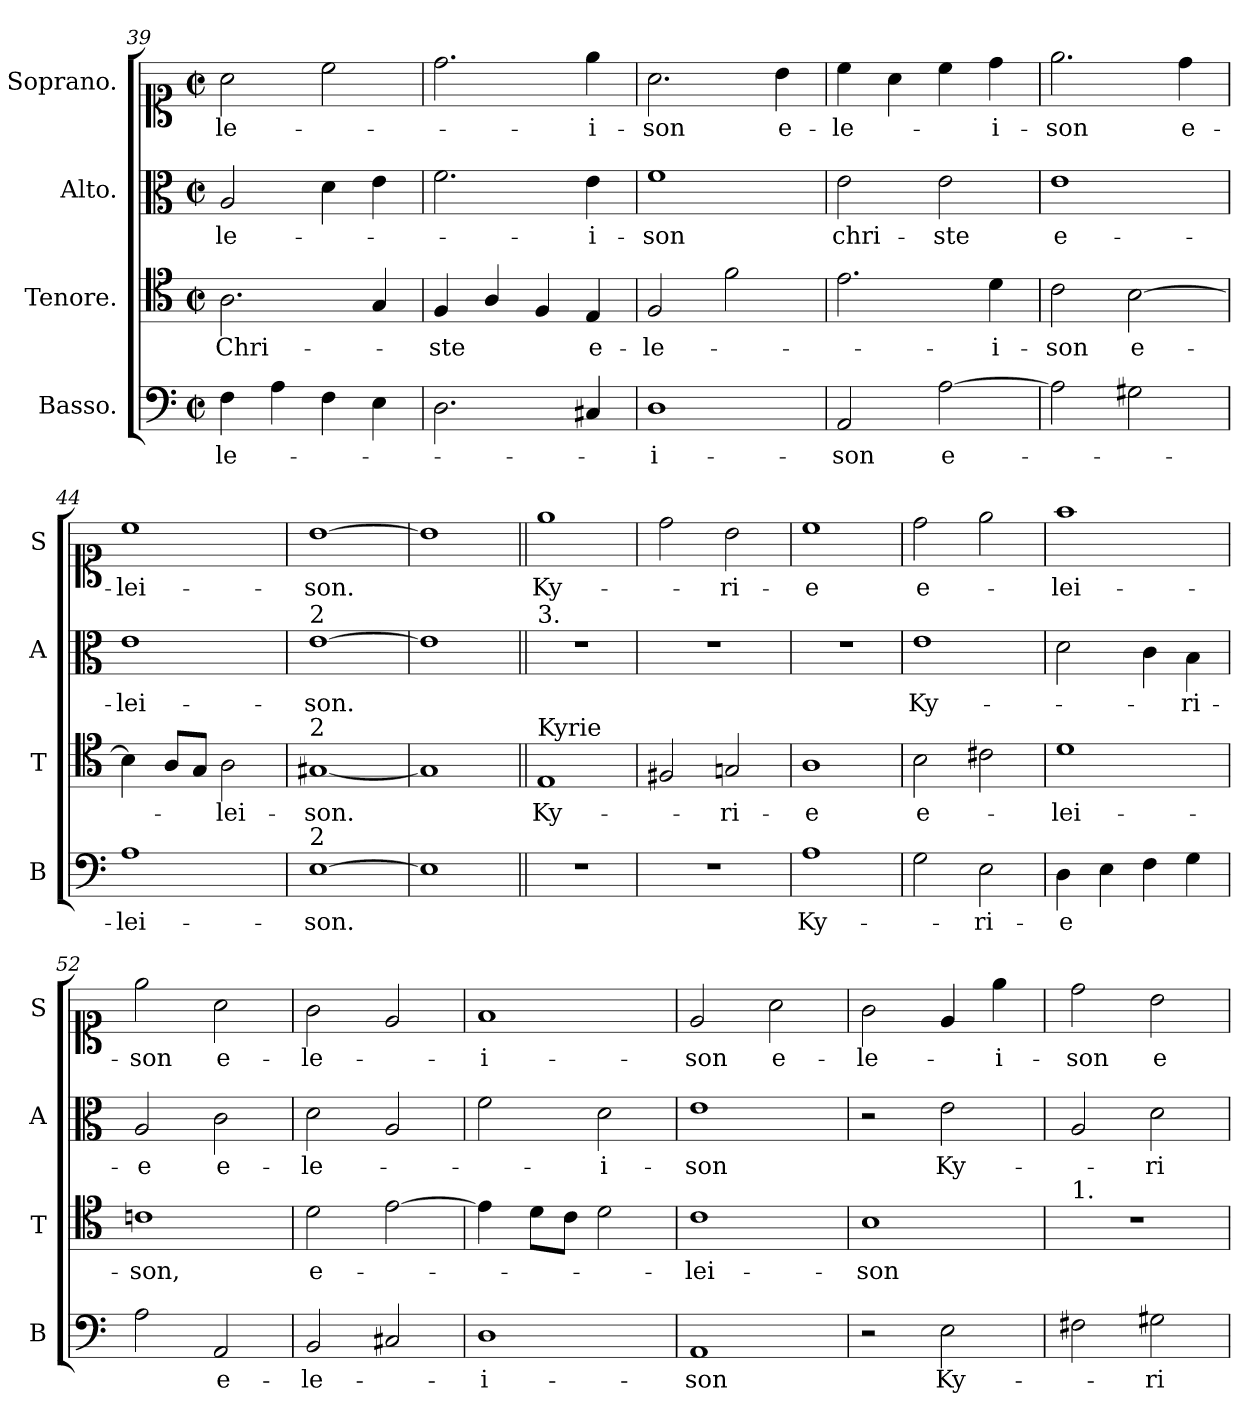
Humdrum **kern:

**kern	**text	**kern	**text	**kern	**text	**kern	**text
*part4	*part4	*part3	*part3	*part2	*part2	*part1	*part1
*staff4	*staff4	*staff3	*staff3	*staff2	*staff2	*staff1	*staff1
*I"Basso.	*	*I"Tenore.	*	*I"Alto.	*	*I"Soprano.	*
*I'B	*	*I'T	*	*I'A	*	*I'S	*
*clefF4	*	*clefC4	*	*clefC3	*	*clefC1	*
*k[]	*	*k[]	*	*k[]	*	*k[]	*
*M2/2	*	*M2/2	*	*M2/2	*	*M2/2	*
*met(c|)	*	*met(c|)	*	*met(c|)	*	*met(c|)	*
=39	=39	=39	=39	=39	=39	=39	=39
4F\	-le-	2.A\	Chri-	2A/	-le-	2a\	-le-
4A\	.	.	.	.	.	.	.
4F\	.	.	.	4d\	.	2cc\	.
4E\	.	4G/	.	4e\	.	.	.
=40	=40	=40	=40	=40	=40	=40	=40
2.D\	.	4F/	-ste	2.f\	.	2.dd\	.
.	.	4A/	.	.	.	.	.
.	.	4F/	.	.	.	.	.
4C#X/	.	4E/	e-	4e\	-i-	4ee\	-i-
=41	=41	=41	=41	=41	=41	=41	=41
1D	-i-	2F/	-le-	1f	-son	2.a\	-son
.	.	2f\	.	.	.	.	.
.	.	.	.	.	.	4b\	e-
=42	=42	=42	=42	=42	=42	=42	=42
2AA/	-son	2.e\	.	2e\	chri-	4cc\	-le-
.	.	.	.	.	.	4a\	.
[2A\	e-	.	.	2e\	-ste	4cc\	.
.	.	4d\	-i-	.	.	4dd\	-i-
=43	=43	=43	=43	=43	=43	=43	=43
2A\]	.	2c\	-son	1e	e-	2.ee\	-son
2G#X\	.	[2B\	e-	.	.	.	.
.	.	.	.	.	.	4dd\	e-
=44	=44	=44	=44	=44	=44	=44	=44
1A	-lei-	4B\]	.	1e	-lei-	1cc	-lei-
.	.	8A/L	.	.	.	.	.
.	.	8G/J	.	.	.	.	.
.	.	2A\	-lei-	.	.	.	.
=45	=45	=45	=45	=45	=45	=45	=45
!	!	!	!	!LO:TX:a:t=2	!	!	!
!	!	!LO:TX:a:t=2	!	!	!	!	!
!LO:TX:a:t=2	!	!	!	!	!	!	!
[1E	-son.	[1G#X	-son.	[1e	-son.	[1b	-son.
=46	=46	=46	=46	=46	=46	=46	=46
1E]	.	1G#]	.	1e]	.	1b]	.
=47||	=47||	=47||	=47||	=47||	=47||	=47||	=47||
!	!	!	!	!LO:TX:a:t=3.	!	!	!
!	!	!LO:TX:a:t=Kyrie	!	!	!	!	!
1r	.	1E	Ky-	1r	.	1ee	Ky-
=48	=48	=48	=48	=48	=48	=48	=48
1r	.	2F#X/	.	1r	.	2dd\	.
.	.	2Gn/	-ri-	.	.	2b\	-ri-
=49	=49	=49	=49	=49	=49	=49	=49
1A	Ky-	1A	-e	1r	.	1cc	-e
=50	=50	=50	=50	=50	=50	=50	=50
2G\	.	2B\	e-	1e	Ky-	2dd\	e-
2E\	-ri-	2c#X\	.	.	.	2ee\	.
=51	=51	=51	=51	=51	=51	=51	=51
4D\	-e	1d	-lei-	2d\	.	1ff	-lei-
4E\	.	.	.	.	.	.	.
4F\	.	.	.	4c\	.	.	.
4G\	.	.	.	4B\	-ri-	.	.
=52	=52	=52	=52	=52	=52	=52	=52
2A\	.	1cn	-son,	2A/	-e	2ee\	-son
2AA/	e-	.	.	2c\	e-	2a\	e-
=53	=53	=53	=53	=53	=53	=53	=53
2BB/	-le-	2d\	e-	2d\	-le-	2g\	-le-
2C#X/	.	[2e\	.	2A/	.	2e/	.
=54	=54	=54	=54	=54	=54	=54	=54
1D	-i-	4e\]	.	2f\	.	1f	-i-
.	.	8d\L	.	.	.	.	.
.	.	8c\J	.	.	.	.	.
.	.	2d\	.	2d\	-i-	.	.
=55	=55	=55	=55	=55	=55	=55	=55
1AA	-son	1c	-lei-	1e	-son	2e/	-son
.	.	.	.	.	.	2a\	e-
=56	=56	=56	=56	=56	=56	=56	=56
2r	.	1B	-son	2r	.	2g\	-le-
2E\	Ky-	.	.	2e\	Ky-	4e/	.
.	.	.	.	.	.	4ee\	-i-
=57	=57	=57	=57	=57	=57	=57	=57
!	!	!LO:TX:a:t=1.	!	!	!	!	!
2F#X\	.	1r	.	2A/	.	2dd\	-son
2G#X\	-ri-	.	.	2d\	-ri-	2b\	e-
=	=	=	=	=	=	=	=
*-	*-	*-	*-	*-	*-	*-	*-
